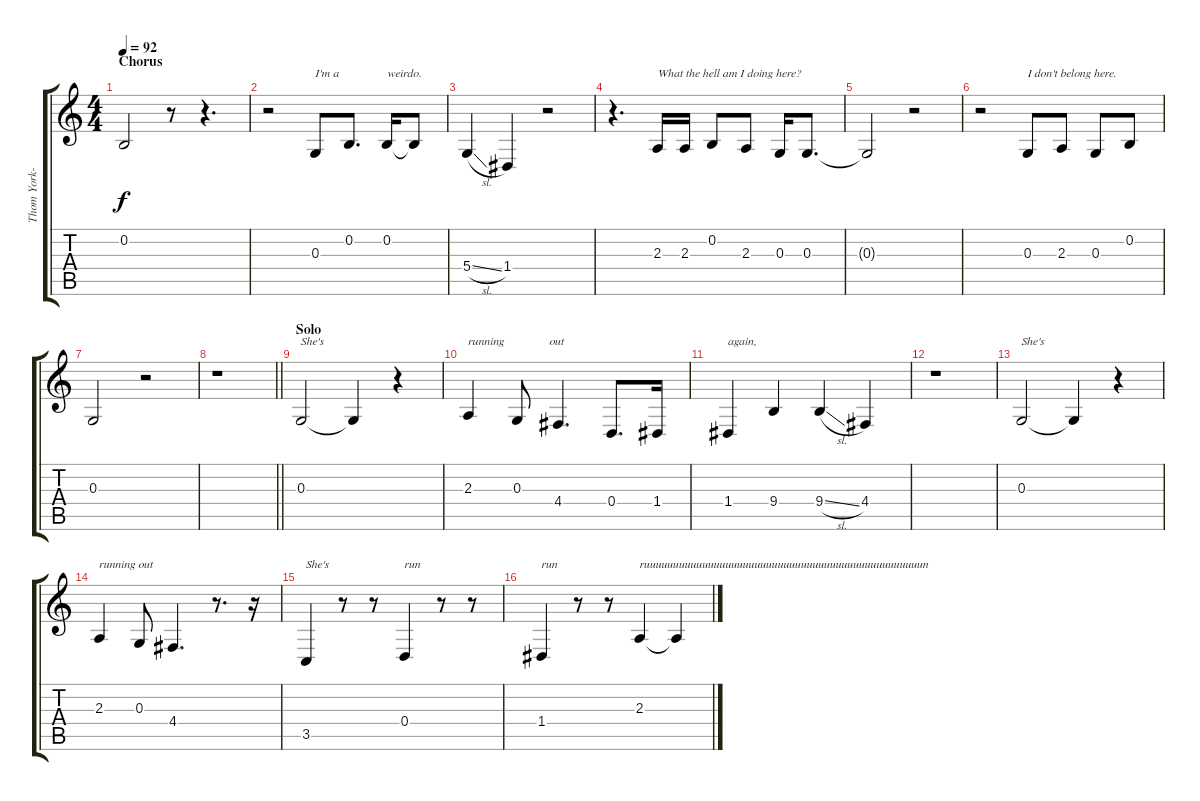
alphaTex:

\track ("Thom York-Vocals" "Thom York-") {instrument oboe}
\staff {score tabs}
\tuning (E4 B3 G3 D3 A2 E2) {hide}
\ts (4 4)
\section ("" "Chorus")
\tempo 92
\clef g2
\ks c
0.2{t}.2{dy f} r.8 r.4{d} |
r.2 0.3.8{txt "I'm a                weirdo."} 0.2.8{d} 0.2.16 0.2{t}.8 |
5.4{sl}.4 1.4.4 r.2 |
r.4{d} 2.3.16{txt "What the hell am I doing here?"} 2.3.16 0.2.8 2.3.8 0.3.16 0.3.8{d} |
0.3{t}.2 r.2 |
r.2 0.3.8{txt "I don't belong here."} 2.3.8 0.3.8 0.2.8 |
0.3.2 r.2 |
\barLineRight lightlight
r.1 |
\section ("" "Solo")
0.3.2{txt "She's"} 0.3{t}.4 r.4 |
2.3.4{txt "running               out "} 0.3.8 4.4.4{d} 0.4.8{d} 1.4.16 |
1.4.4{txt "again,"} 9.4.4 9.4{sl}.4 4.4.4 |
r.1 |
0.3.2{txt "She's"} 0.3{t}.4 r.4 |
2.3.4{txt "running out"} 0.3.8 4.4.4{d} r.8{d} r.16 |
3.5.4{txt "She's"} r.8 r.8 0.4.4{txt "run"} r.8 r.8 |
1.4.4{txt "run"} r.8 r.8 2.3.4{txt "ruuuuuuuuuuuuuuuuuuuuuuuuuuuuuuuuuuuuuuuuuuuuuuuun"} 2.3{t}.4
